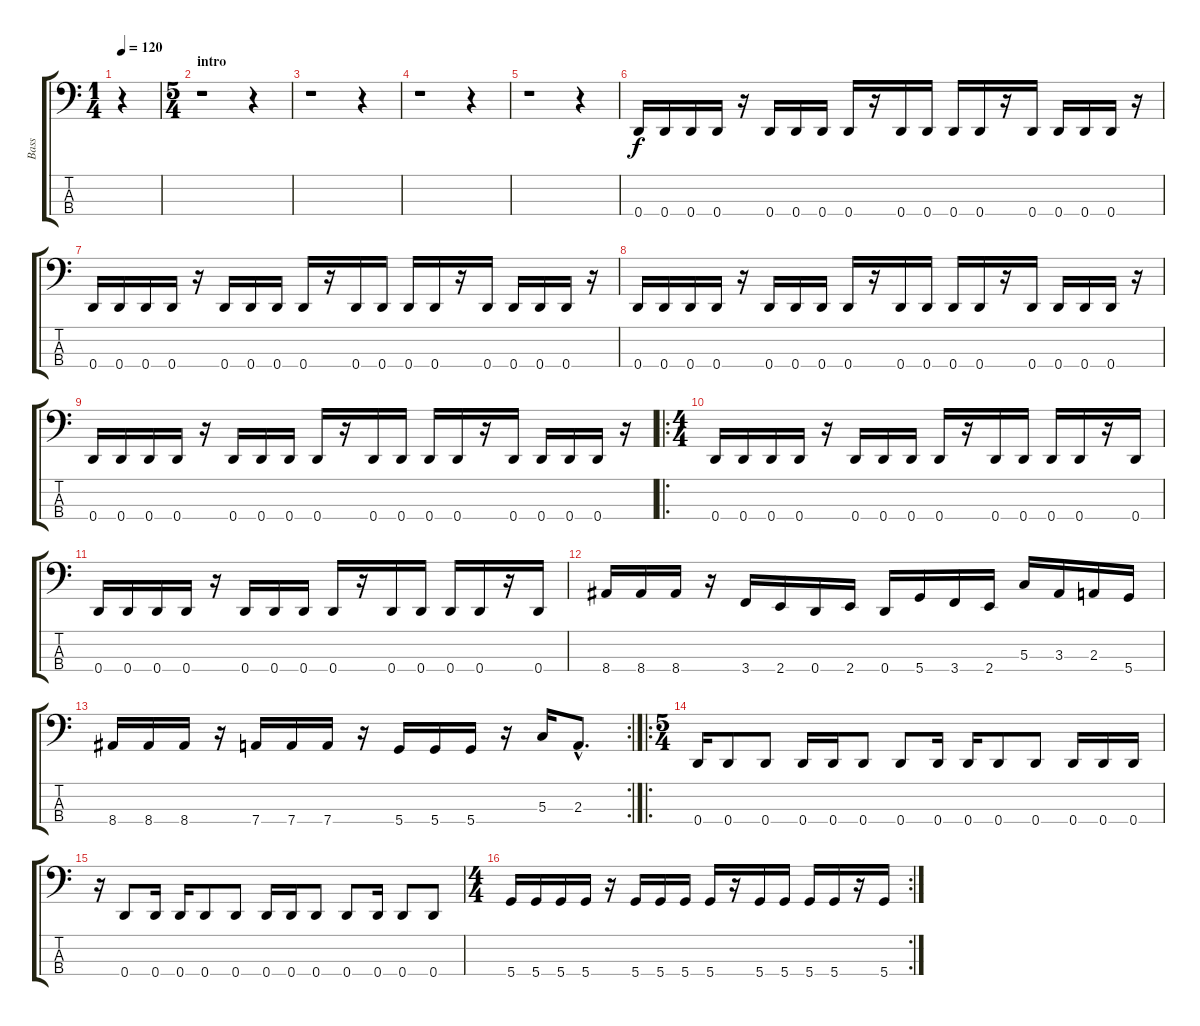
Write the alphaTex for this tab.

\track ("Bass" "Bass") {instrument electricbassfinger}
\staff {score tabs}
\tuning (F2 C2 G1 D1) {hide}
\ts (1 4)
\tempo 120
\clef f4
\ks c
r.4{dy f instrument electricbassfinger} |
\ts (5 4)
\section ("" "intro")
r.1 r.4 |
r.1 r.4 |
r.1 r.4 |
r.1 r.4 |
0.4.16{volume 16} 0.4.16 0.4.16 0.4.16 r.16 0.4.16 0.4.16 0.4.16 0.4.16 r.16 0.4.16 0.4.16 0.4.16 0.4.16 r.16 0.4.16 0.4.16 0.4.16 0.4.16 r.16 |
0.4.16 0.4.16 0.4.16 0.4.16 r.16 0.4.16 0.4.16 0.4.16 0.4.16 r.16 0.4.16 0.4.16 0.4.16 0.4.16 r.16 0.4.16 0.4.16 0.4.16 0.4.16 r.16 |
0.4.16 0.4.16 0.4.16 0.4.16 r.16 0.4.16 0.4.16 0.4.16 0.4.16 r.16 0.4.16 0.4.16 0.4.16 0.4.16 r.16 0.4.16 0.4.16 0.4.16 0.4.16 r.16 |
0.4.16 0.4.16 0.4.16 0.4.16 r.16 0.4.16 0.4.16 0.4.16 0.4.16 r.16 0.4.16 0.4.16 0.4.16 0.4.16 r.16 0.4.16 0.4.16 0.4.16 0.4.16 r.16 |
\ro
\ts (4 4)
0.4.16 0.4.16 0.4.16 0.4.16 r.16 0.4.16 0.4.16 0.4.16 0.4.16 r.16 0.4.16 0.4.16 0.4.16 0.4.16 r.16 0.4.16 |
0.4.16 0.4.16 0.4.16 0.4.16 r.16 0.4.16 0.4.16 0.4.16 0.4.16 r.16 0.4.16 0.4.16 0.4.16 0.4.16 r.16 0.4.16 |
8.4.16 8.4.16 8.4.16 r.16 3.4.16 2.4.16 0.4.16 2.4.16 0.4.16 5.4.16 3.4.16 2.4.16 5.3.16 3.3.16 2.3.16 5.4.16 |
\rc 2
8.4.16 8.4.16 8.4.16 r.16 7.4.16 7.4.16 7.4.16 r.16 5.4.16 5.4.16 5.4.16 r.16 5.3.16 2.3{hac}.8{d} |
\ro
\ts (5 4)
0.4.16 0.4.8 0.4.8 0.4.16 0.4.16 0.4.8 0.4.8 0.4.16 0.4.16 0.4.8 0.4.8 0.4.16 0.4.16 0.4.16 |
r.16 0.4.8 0.4.16 0.4.16 0.4.8 0.4.8 0.4.16 0.4.16 0.4.8 0.4.8 0.4.16 0.4.8 0.4.8 |
\rc 2
\ts (4 4)
5.4.16 5.4.16 5.4.16 5.4.16 r.16 5.4.16 5.4.16 5.4.16 5.4.16 r.16 5.4.16 5.4.16 5.4.16 5.4.16 r.16 5.4.16
